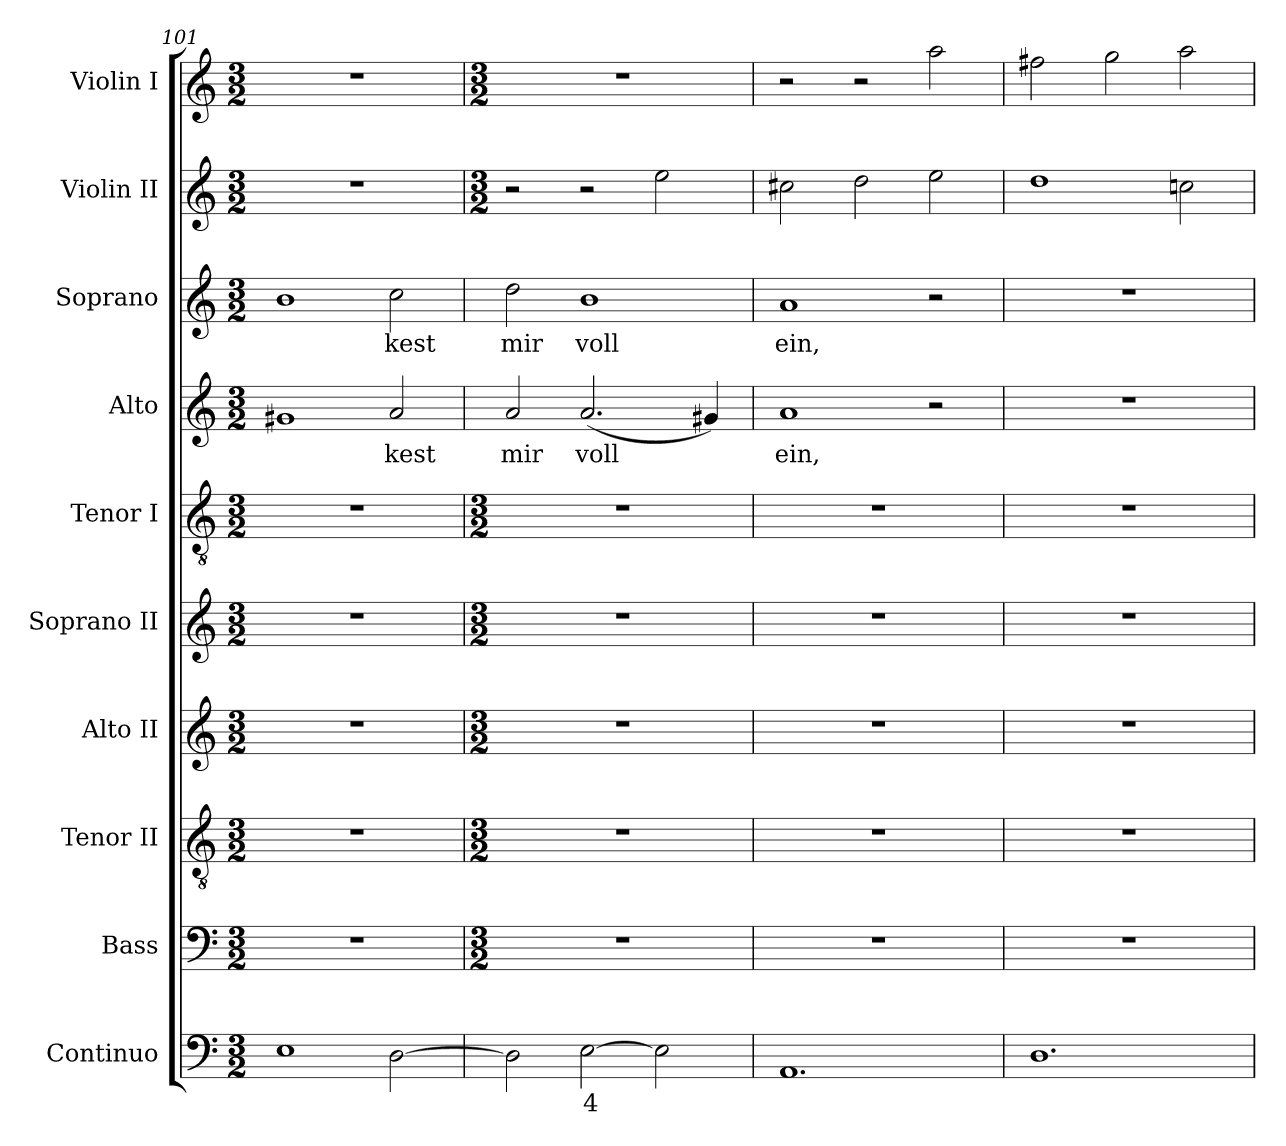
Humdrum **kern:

**kern	**text	**kern	**kern	**kern	**kern	**kern	**kern	**text	**kern	**text	**kern	**kern
*part10	*part10	*part9	*part8	*part7	*part6	*part5	*part4	*part4	*part3	*part3	*part2	*part1
*staff10	*staff10	*staff9	*staff8	*staff7	*staff6	*staff5	*staff4	*staff4	*staff3	*staff3	*staff2	*staff1
*I"Continuo	*	*I"Bass	*I"Tenor II	*I"Alto II	*I"Soprano II	*I"Tenor I	*I"Alto	*	*I"Soprano	*	*I"Violin II	*I"Violin I
*	*	*I'B	*I'T	*I'A	*I'S	*I'T	*I'A	*	*I'S	*	*I'Vln	*I'Vln
*clefF4	*	*clefF4	*clefGv2	*clefG2	*clefG2	*clefGv2	*clefG2	*	*clefG2	*	*clefG2	*clefG2
*k[]	*	*k[]	*k[]	*k[]	*k[]	*k[]	*k[]	*	*k[]	*	*k[]	*k[]
*C:	*	*C:	*C:	*C:	*C:	*C:	*C:	*	*C:	*	*C:	*C:
*M3/2	*	*M3/2	*M3/2	*M3/2	*M3/2	*M3/2	*M3/2	*	*M3/2	*	*M3/2	*M3/2
=101	=101	=101	=101	=101	=101	=101	=101	=101	=101	=101	=101	=101
1E	.	1.r	1.r	1.r	1.r	1.r	1g#X	.	1b	.	1.r	1.r
!	!	!	!	!	!	!	!	!LO:LY:b	!	!LO:LY:b	!	!
[2D	.	.	.	.	.	.	2a	kest	2cc	kest	.	.
!!LO:LB:g=z
=102	=102	=102	=102	=102	=102	=102	=102	=102	=102	=102	=102	=102
*	*	*	*	*	*	*	*	*	*	*	*k[]	*k[]
*	*	*	*	*	*	*	*	*	*	*	*C:	*C:
*	*	*M3/2	*M3/2	*M3/2	*M3/2	*M3/2	*	*	*	*	*M3/2	*M3/2
!	!	!	!	!	!	!	!	!LO:LY:b	!	!LO:LY:b	!	!LO:N:vis=1
2D]	.	1.r	1.r	1.r	1.r	1.r	2a	mir	2dd	mir	2r	1.r
!	!LO:LY:b	!	!	!	!	!	!	!LO:LY:b	!	!LO:LY:b	!	!
[2E	4	.	.	.	.	.	(<2.a	voll	1b	voll	2r	.
2E]	.	.	.	.	.	.	.	.	.	.	2ee	.
.	.	.	.	.	.	.	4g#X)	.	.	.	.	.
=103	=103	=103	=103	=103	=103	=103	=103	=103	=103	=103	=103	=103
!	!	!	!	!	!	!	!	!LO:LY:b	!	!LO:LY:b	!	!
1.AA	.	1.r	1.r	1.r	1.r	1.r	1a	ein,	1a	ein,	2cc#X	2r
.	.	.	.	.	.	.	.	.	.	.	2dd	2r
.	.	.	.	.	.	.	2r	.	2r	.	2ee	2aa
=104	=104	=104	=104	=104	=104	=104	=104	=104	=104	=104	=104	=104
!	!	!	!	!	!	!	!LO:N:vis=1	!	!LO:N:vis=1	!	!	!
1.D	.	1.r	1.r	1.r	1.r	1.r	1.r	.	1.r	.	1dd	2ff#X
.	.	.	.	.	.	.	.	.	.	.	.	2gg
.	.	.	.	.	.	.	.	.	.	.	2ccn	2aa
=	=	=	=	=	=	=	=	=	=	=	=	=
*-	*-	*-	*-	*-	*-	*-	*-	*-	*-	*-	*-	*-
